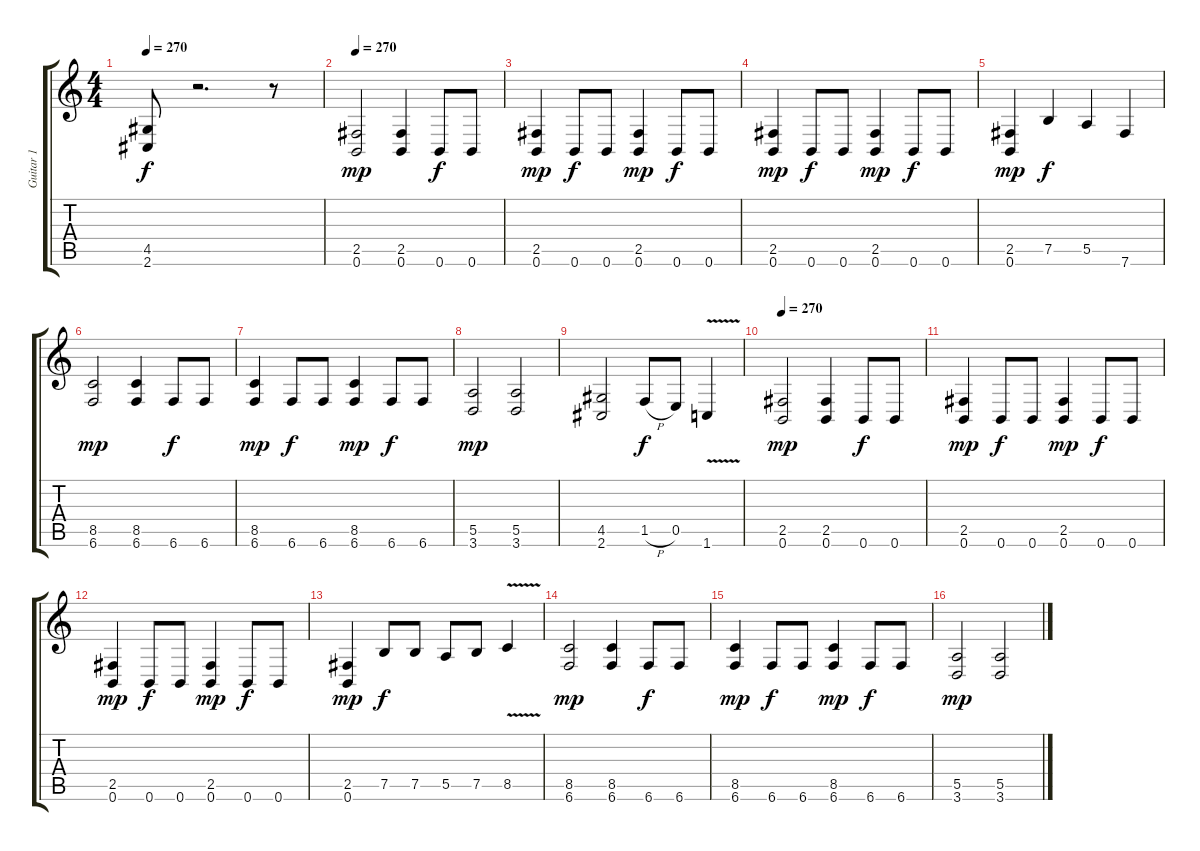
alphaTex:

\track ("Guitar 1" "Guitar 1") {instrument distortionguitar}
\staff {score tabs}
\tuning (B3 Ab3 D3 A2 E2 B1) {hide}
\ts (4 4)
\tempo 270
\clef g2
\ks c
(4.5 2.6).8{dy f} r.2{d} r.8 |
\tempo 270
(2.5 0.6).2{dy mp} (2.5 0.6).4 0.6.8{dy f} 0.6.8 |
(2.5 0.6).4{dy mp} 0.6.8{dy f} 0.6.8 (2.5 0.6).4{dy mp} 0.6.8{dy f} 0.6.8 |
(2.5 0.6).4{dy mp} 0.6.8{dy f} 0.6.8 (2.5 0.6).4{dy mp} 0.6.8{dy f} 0.6.8 |
(2.5 0.6).4{dy mp} 7.5.4{dy f} 5.5.4 7.6.4 |
(8.5 6.6).2{dy mp} (8.5 6.6).4 6.6.8{dy f} 6.6.8 |
(8.5 6.6).4{dy mp} 6.6.8{dy f} 6.6.8 (8.5 6.6).4{dy mp} 6.6.8{dy f} 6.6.8 |
(5.5 3.6).2{dy mp} (5.5 3.6).2 |
(4.5 2.6).2 1.5{h}.8{dy f} 0.5.8 1.6{v}.4 |
\tempo 270
(2.5 0.6).2{dy mp} (2.5 0.6).4 0.6.8{dy f} 0.6.8 |
(2.5 0.6).4{dy mp} 0.6.8{dy f} 0.6.8 (2.5 0.6).4{dy mp} 0.6.8{dy f} 0.6.8 |
(2.5 0.6).4{dy mp} 0.6.8{dy f} 0.6.8 (2.5 0.6).4{dy mp} 0.6.8{dy f} 0.6.8 |
(2.5 0.6).4{dy mp} 7.5.8{dy f} 7.5.8 5.5.8 7.5.8 8.5{v}.4 |
(8.5 6.6).2{dy mp} (8.5 6.6).4 6.6.8{dy f} 6.6.8 |
(8.5 6.6).4{dy mp} 6.6.8{dy f} 6.6.8 (8.5 6.6).4{dy mp} 6.6.8{dy f} 6.6.8 |
(5.5 3.6).2{dy mp} (5.5 3.6).2
